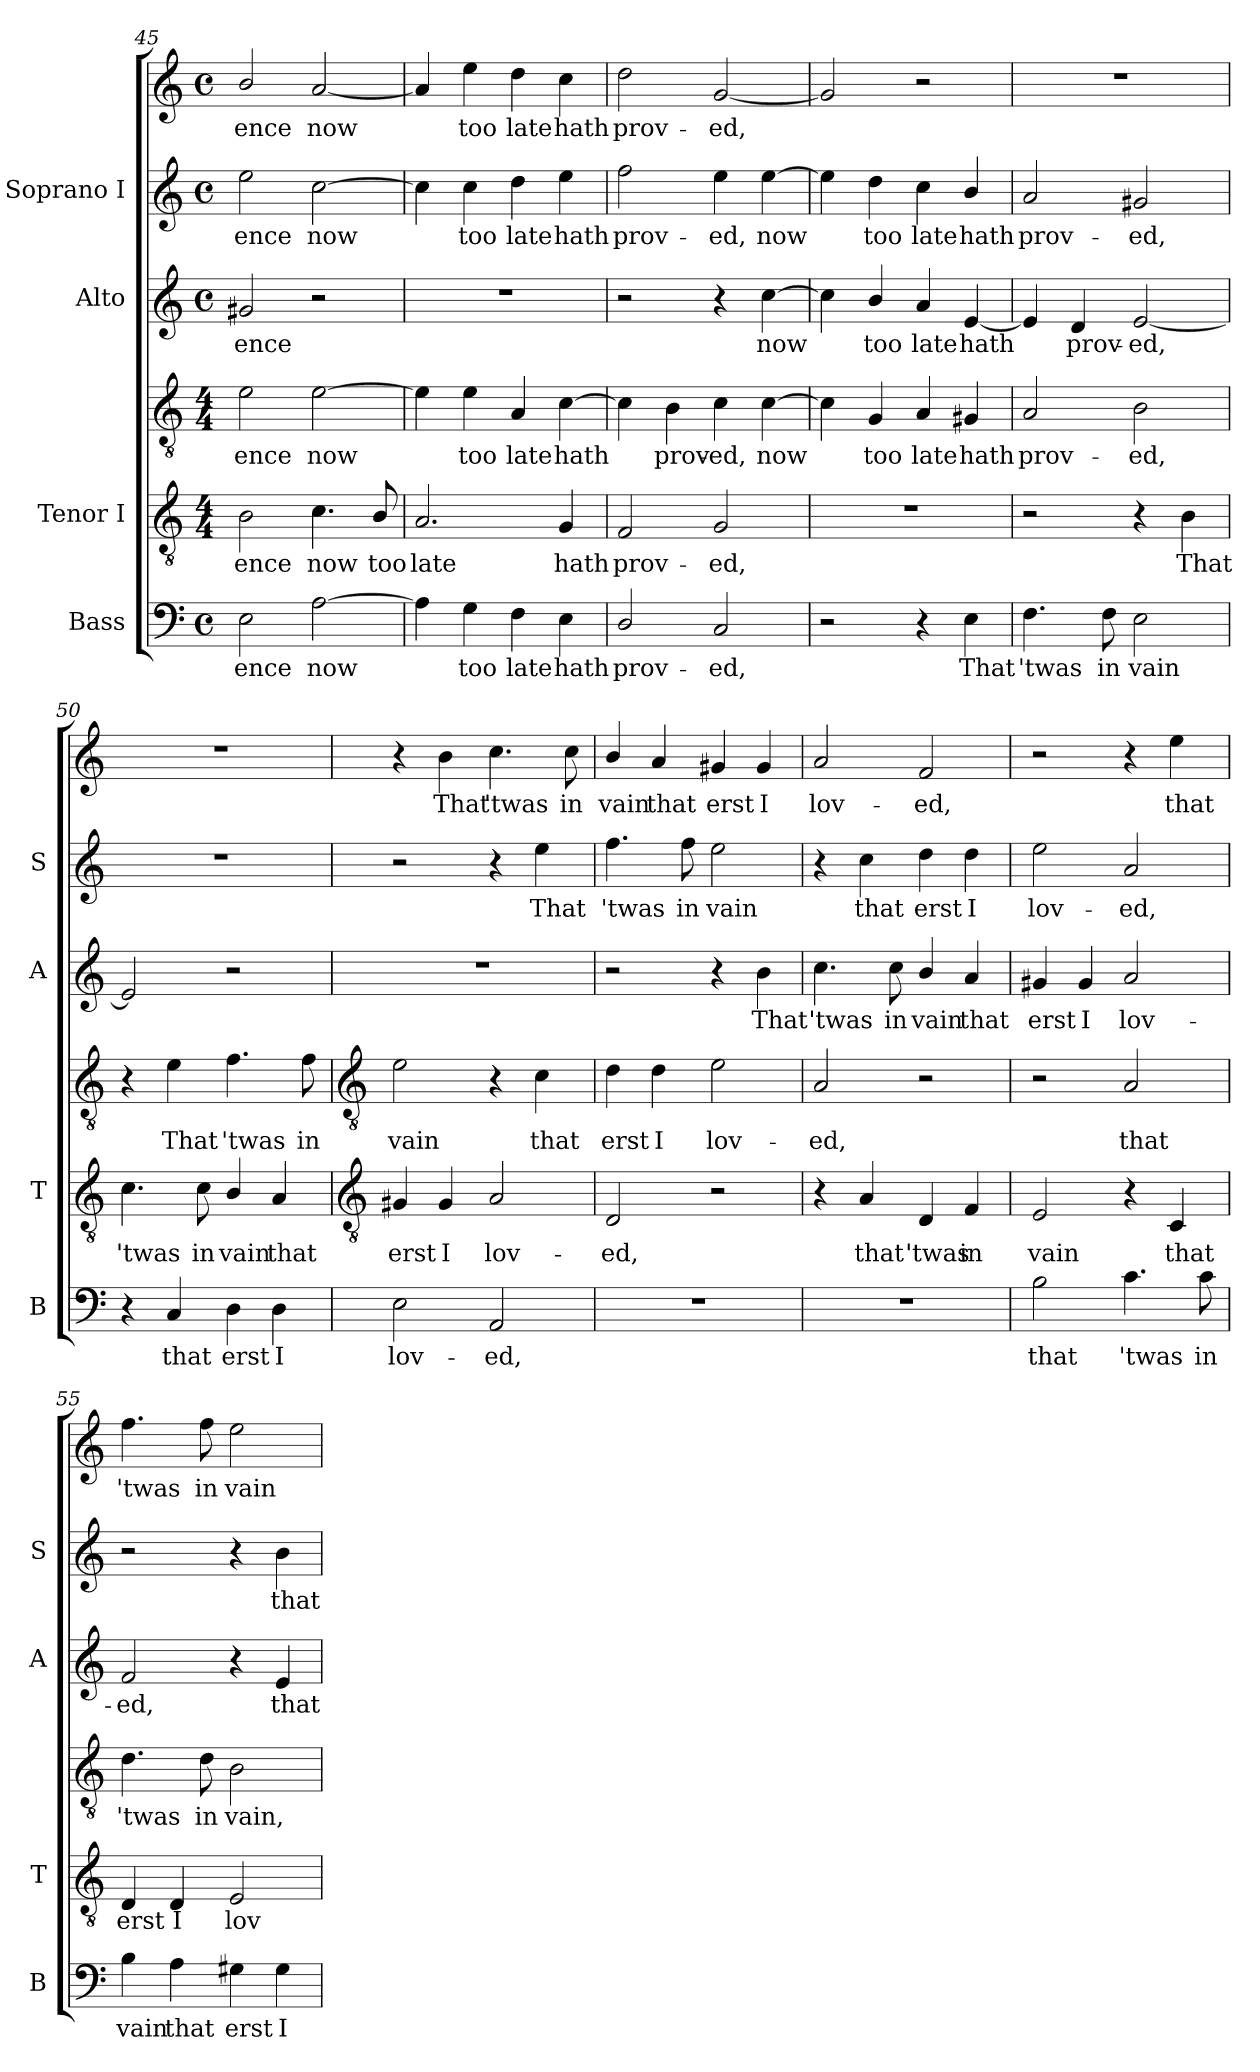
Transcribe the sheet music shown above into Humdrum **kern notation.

**kern	**text	**kern	**text	**kern	**text	**kern	**text	**kern	**text	**kern	**text
*part4	*part4	*part3	*part3	*part3	*part3	*part2	*part2	*part1	*part1	*part1	*part1
*staff6	*staff6	*staff5	*staff5	*staff4	*staff4	*staff3	*staff3	*staff2	*staff2	*staff1	*staff1
*I"Bass	*	*I"Tenor I	*	*	*	*I"Alto	*	*I"Soprano I	*	*	*
*I'B	*	*I'T	*	*	*	*I'A	*	*I'S	*	*	*
!!LO:LB:g=z
*clefF4	*	*clefGv2	*	*clefGv2	*	*clefG2	*	*clefG2	*	*clefG2	*
*k[]	*	*k[]	*	*k[]	*	*k[]	*	*k[]	*	*k[]	*
*C:	*	*C:	*	*C:	*	*C:	*	*C:	*	*C:	*
*M4/4	*	*M4/4	*	*M4/4	*	*M4/4	*	*M4/4	*	*M4/4	*
*met(c)	*	*	*	*	*	*met(c)	*	*met(c)	*	*met(c)	*
=45	=45	=45	=45	=45	=45	=45	=45	=45	=45	=45	=45
!	!LO:LY:b	!	!LO:LY:b	!	!LO:LY:b	!	!LO:LY:b	!	!LO:LY:b	!	!LO:LY:b
2E	-ence	2B	ence	2e	-ence	2g#X	-ence	2ee	ence	2b/	-ence
!	!LO:LY:b	!	!LO:LY:b	!	!LO:LY:b	!	!	!	!LO:LY:b	!	!LO:LY:b
[2A	now	4.c	now	[2e	now	2r	.	[2cc	now	[2a	now
!	!	!	!LO:LY:b	!	!	!	!	!	!	!	!
.	.	8B/	too	.	.	.	.	.	.	.	.
=46	=46	=46	=46	=46	=46	=46	=46	=46	=46	=46	=46
!	!	!	!LO:LY:b	!	!	!	!	!	!	!	!
4A]	.	2.A	late	4e]	.	1r	.	4cc]	.	4a]	.
!	!LO:LY:b	!	!	!	!LO:LY:b	!	!	!	!LO:LY:b	!	!LO:LY:b
4G	too	.	.	4e	too	.	.	4cc	too	4ee	too
!	!LO:LY:b	!	!	!	!LO:LY:b	!	!	!	!LO:LY:b	!	!LO:LY:b
4F	late	.	.	4A	late	.	.	4dd	late	4dd	late
!	!LO:LY:b	!	!LO:LY:b	!	!LO:LY:b	!	!	!	!LO:LY:b	!	!LO:LY:b
4E	hath	4G	hath	[4c	hath	.	.	4ee	hath	4cc	hath
=47	=47	=47	=47	=47	=47	=47	=47	=47	=47	=47	=47
!	!LO:LY:b	!	!LO:LY:b	!	!	!	!	!	!LO:LY:b	!	!LO:LY:b
2D/	prov-	2F	prov-	4c]	.	2r	.	2ff	prov-	2dd	prov-
!	!	!	!	!	!LO:LY:b	!	!	!	!	!	!
.	.	.	.	4B	prov-	.	.	.	.	.	.
!	!LO:LY:b	!	!LO:LY:b	!	!LO:LY:b	!	!	!	!LO:LY:b	!	!LO:LY:b
2C	-ed,	2G	-ed,	4c	-ed,	4r	.	4ee	-ed,	[2g	-ed,
!	!	!	!	!	!LO:LY:b	!	!LO:LY:b	!	!LO:LY:b	!	!
.	.	.	.	[4c	now	[4cc	now	[4ee	now	.	.
=48	=48	=48	=48	=48	=48	=48	=48	=48	=48	=48	=48
2r	.	1r	.	4c]	.	4cc]	.	4ee]	.	2g]	.
!	!	!	!	!	!LO:LY:b	!	!LO:LY:b	!	!LO:LY:b	!	!
.	.	.	.	4G	too	4b/	too	4dd	too	.	.
!	!	!	!	!	!LO:LY:b	!	!LO:LY:b	!	!LO:LY:b	!	!
4r	.	.	.	4A	late	4a	late	4cc	late	2r	.
!	!LO:LY:b	!	!	!	!LO:LY:b	!	!LO:LY:b	!	!LO:LY:b	!	!
4E	That	.	.	4G#X	hath	[4e	hath	4b/	hath	.	.
=49	=49	=49	=49	=49	=49	=49	=49	=49	=49	=49	=49
!	!LO:LY:b	!	!	!	!LO:LY:b	!	!	!	!LO:LY:b	!	!
4.F	'twas	2r	.	2A	prov-	4e]	.	2a	prov-	1r	.
!	!	!	!	!	!	!	!LO:LY:b	!	!	!	!
.	.	.	.	.	.	4d	prov-	.	.	.	.
!	!LO:LY:b	!	!	!	!	!	!	!	!	!	!
8F	in	.	.	.	.	.	.	.	.	.	.
!	!LO:LY:b	!	!	!	!LO:LY:b	!	!LO:LY:b	!	!LO:LY:b	!	!
2E	vain	4r	.	2B	-ed,	[2e	-ed,	2g#X	-ed,	.	.
!	!	!	!LO:LY:b	!	!	!	!	!	!	!	!
.	.	4B	That	.	.	.	.	.	.	.	.
=50	=50	=50	=50	=50	=50	=50	=50	=50	=50	=50	=50
!	!	!	!LO:LY:b	!	!	!	!	!	!	!	!
4r	.	4.c	'twas	4r	.	2e]	.	1r	.	1r	.
!	!LO:LY:b	!	!	!	!LO:LY:b	!	!	!	!	!	!
4C	that	.	.	4e	That	.	.	.	.	.	.
!	!	!	!LO:LY:b	!	!	!	!	!	!	!	!
.	.	8c	in	.	.	.	.	.	.	.	.
!	!LO:LY:b	!	!LO:LY:b	!	!LO:LY:b	!	!	!	!	!	!
4D	erst	4B/	vain	4.f	'twas	2r	.	.	.	.	.
!	!LO:LY:b	!	!LO:LY:b	!	!	!	!	!	!	!	!
4D	I	4A	that	.	.	.	.	.	.	.	.
!	!	!	!	!	!LO:LY:b	!	!	!	!	!	!
.	.	.	.	8f	in	.	.	.	.	.	.
!!LO:LB:g=z
=51	=51	=51	=51	=51	=51	=51	=51	=51	=51	=51	=51
*	*	*clefGv2	*	*clefGv2	*	*	*	*	*	*	*
!	!LO:LY:b	!	!LO:LY:b	!	!LO:LY:b	!	!	!	!	!	!
2E	lov-	4G#X	erst	2e	vain	1r	.	2r	.	4r	.
!	!	!	!LO:LY:b	!	!	!	!	!	!	!	!LO:LY:b
.	.	4G#	I	.	.	.	.	.	.	4b	That
!	!LO:LY:b	!	!LO:LY:b	!	!	!	!	!	!	!	!LO:LY:b
2AA	-ed,	2A	lov-	4r	.	.	.	4r	.	4.cc	'twas
!	!	!	!	!	!LO:LY:b	!	!	!	!LO:LY:b	!	!
.	.	.	.	4c	that	.	.	4ee	That	.	.
!	!	!	!	!	!	!	!	!	!	!	!LO:LY:b
.	.	.	.	.	.	.	.	.	.	8cc	in
=52	=52	=52	=52	=52	=52	=52	=52	=52	=52	=52	=52
!	!	!	!LO:LY:b	!	!LO:LY:b	!	!	!	!LO:LY:b	!	!LO:LY:b
1r	.	2D	-ed,	4d	-erst	2r	.	4.ff	'twas	4b/	vain
!	!	!	!	!	!LO:LY:b	!	!	!	!	!	!LO:LY:b
.	.	.	.	4d	I	.	.	.	.	4a	that
!	!	!	!	!	!	!	!	!	!LO:LY:b	!	!
.	.	.	.	.	.	.	.	8ff	in	.	.
!	!	!	!	!	!LO:LY:b	!	!	!	!LO:LY:b	!	!LO:LY:b
.	.	2r	.	2e	lov-	4r	.	2ee	vain	4g#X	erst
!	!	!	!	!	!	!	!LO:LY:b	!	!	!	!LO:LY:b
.	.	.	.	.	.	4b	That	.	.	4g#	I
=53	=53	=53	=53	=53	=53	=53	=53	=53	=53	=53	=53
!	!	!	!	!	!LO:LY:b	!	!LO:LY:b	!	!	!	!LO:LY:b
1r	.	4r	.	2A	ed,	4.cc	'twas	4r	.	2a	lov-
!	!	!	!LO:LY:b	!	!	!	!	!	!LO:LY:b	!	!
.	.	4A	that	.	.	.	.	4cc	that	.	.
!	!	!	!	!	!	!	!LO:LY:b	!	!	!	!
.	.	.	.	.	.	8cc	in	.	.	.	.
!	!	!	!LO:LY:b	!	!	!	!LO:LY:b	!	!LO:LY:b	!	!LO:LY:b
.	.	4D	'twas	2r	.	4b/	vain	4dd	erst	2f	-ed,
!	!	!	!LO:LY:b	!	!	!	!LO:LY:b	!	!LO:LY:b	!	!
.	.	4F	in	.	.	4a	that	4dd	I	.	.
=54	=54	=54	=54	=54	=54	=54	=54	=54	=54	=54	=54
!	!LO:LY:b	!	!LO:LY:b	!	!	!	!LO:LY:b	!	!LO:LY:b	!	!
2B	that	2E	vain	2r	.	4g#X	erst	2ee	lov-	2r	.
!	!	!	!	!	!	!	!LO:LY:b	!	!	!	!
.	.	.	.	.	.	4g#	I	.	.	.	.
!	!LO:LY:b	!	!	!	!LO:LY:b	!	!LO:LY:b	!	!LO:LY:b	!	!
4.c	'twas	4r	.	2A	that	2a	lov-	2a	-ed,	4r	.
!	!	!	!LO:LY:b	!	!	!	!	!	!	!	!LO:LY:b
.	.	4C	that	.	.	.	.	.	.	4ee	that
!	!LO:LY:b	!	!	!	!	!	!	!	!	!	!
8c	in	.	.	.	.	.	.	.	.	.	.
=55	=55	=55	=55	=55	=55	=55	=55	=55	=55	=55	=55
!	!LO:LY:b	!	!LO:LY:b	!	!LO:LY:b	!	!LO:LY:b	!	!	!	!LO:LY:b
4B	vain	4D	erst	4.d	'twas	2f	-ed,	2r	.	4.ff	'twas
!	!LO:LY:b	!	!LO:LY:b	!	!	!	!	!	!	!	!
4A	that	4D	I	.	.	.	.	.	.	.	.
!	!	!	!	!	!LO:LY:b	!	!	!	!	!	!LO:LY:b
.	.	.	.	8d	in	.	.	.	.	8ff	in
!	!LO:LY:b	!	!LO:LY:b	!	!LO:LY:b	!	!	!	!	!	!LO:LY:b
4G#X	erst	2E	lov-	2B	vain,	4r	.	4r	.	2ee	vain
!	!LO:LY:b	!	!	!	!	!	!LO:LY:b	!	!LO:LY:b	!	!
4G#	I	.	.	.	.	4e	that	4b	that	.	.
=	=	=	=	=	=	=	=	=	=	=	=
*-	*-	*-	*-	*-	*-	*-	*-	*-	*-	*-	*-
